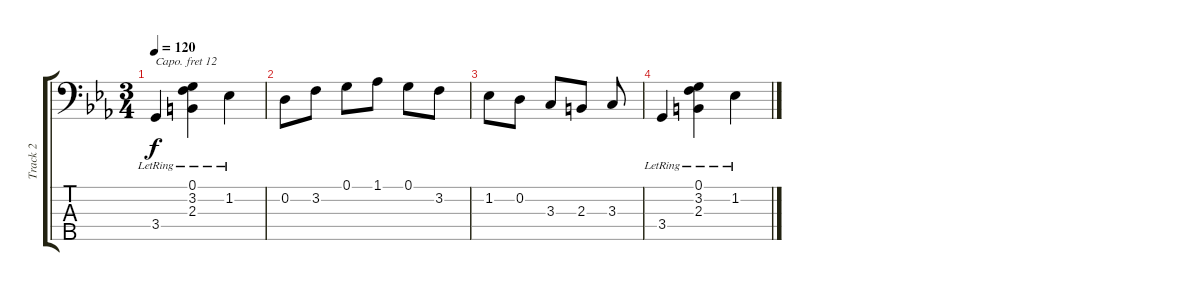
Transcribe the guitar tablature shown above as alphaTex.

\track ("Track 2" "Track 2") {instrument acousticgrandpiano}
\staff {score tabs}
\capo 12
\tuning (G2 D2 A1 E1 G0) {hide}
\ts (3 4)
\tempo 120
\clef f4
\ks cminor
3.4{lr}.4{dy f} (0.1{lr} 3.2{lr} 2.3{lr}).4 1.2{lr}.4 |
0.2.8 3.2.8 0.1.8 1.1.8 0.1.8 3.2.8 |
1.2.8 0.2.8 3.3.8 2.3.8 3.3.8 |
3.4{lr}.4 (0.1{lr} 3.2{lr} 2.3{lr}).4 1.2{lr}.4
